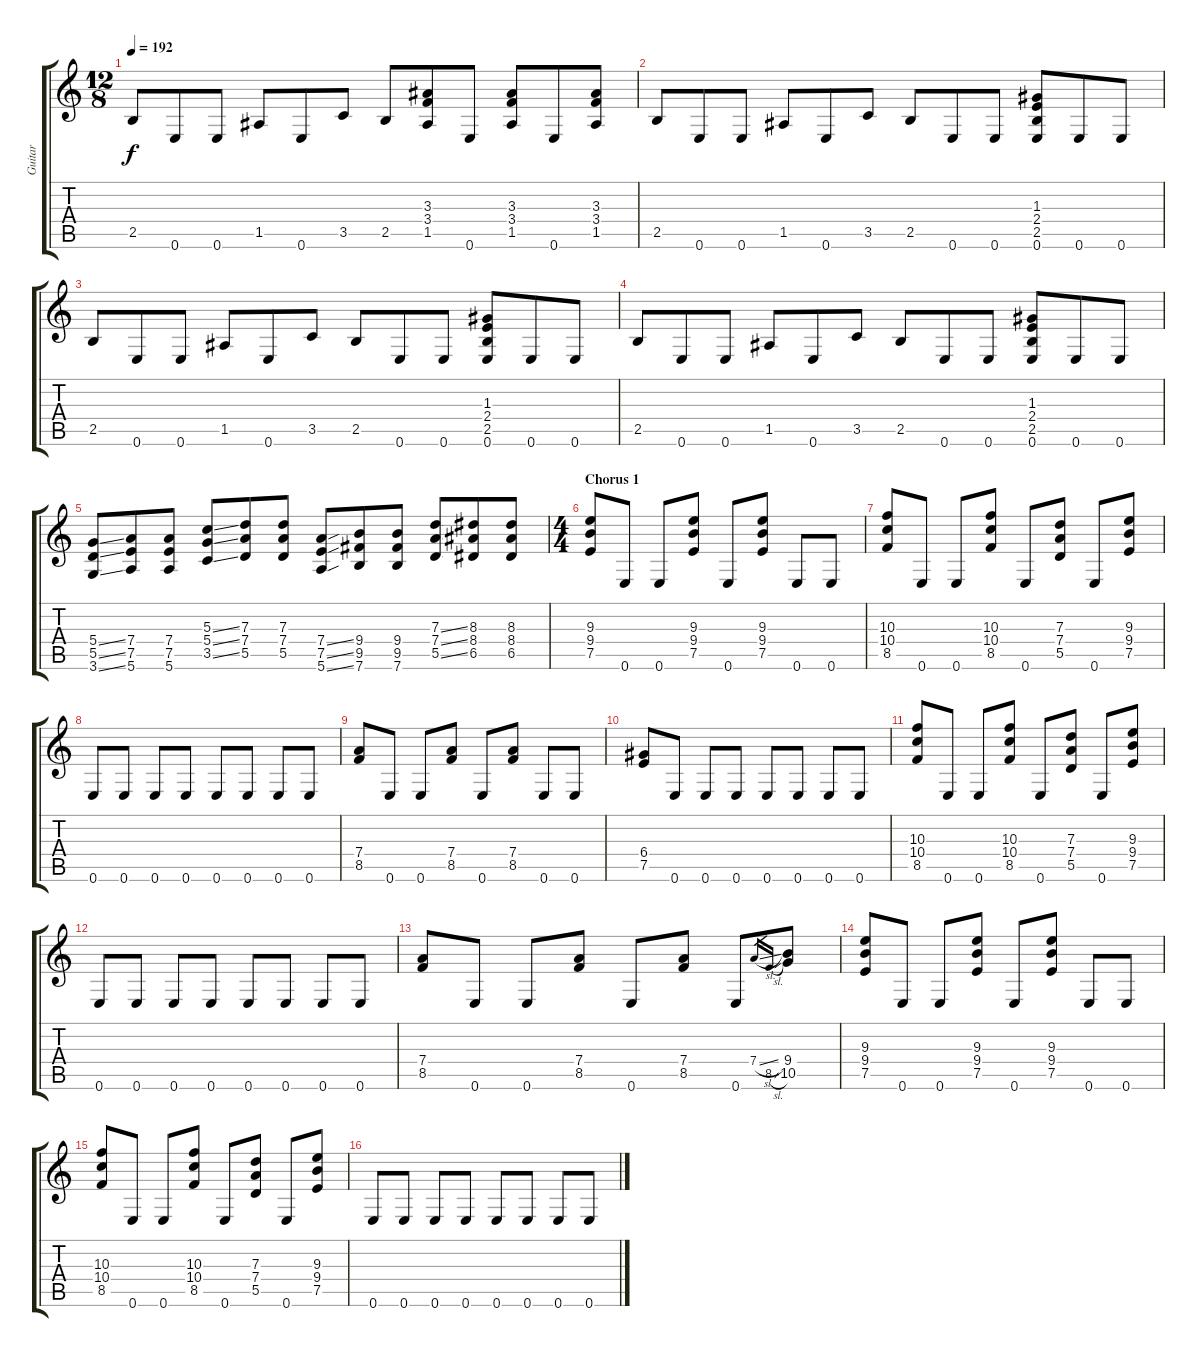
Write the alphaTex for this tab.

\track ("Guitar" "Guitar") {instrument distortionguitar}
\staff {score tabs}
\tuning (E4 B3 G3 D3 A2 E2) {hide}
\ts (12 8)
\tempo 192
\clef g2
\ks c
2.5.8{dy f} 0.6.8 0.6.8 1.5.8 0.6.8 3.5.8 2.5.8 (3.3 3.4 1.5).8 0.6.8 (3.3 3.4 1.5).8 0.6.8 (3.3 3.4 1.5).8 |
2.5.8 0.6.8 0.6.8 1.5.8 0.6.8 3.5.8 2.5.8 0.6.8 0.6.8 (1.3 2.4 2.5 0.6).8 0.6.8 0.6.8 |
2.5.8 0.6.8 0.6.8 1.5.8 0.6.8 3.5.8 2.5.8 0.6.8 0.6.8 (1.3 2.4 2.5 0.6).8 0.6.8 0.6.8 |
2.5.8 0.6.8 0.6.8 1.5.8 0.6.8 3.5.8 2.5.8 0.6.8 0.6.8 (1.3 2.4 2.5 0.6).8 0.6.8 0.6.8 |
(5.4{ss} 5.5{ss} 3.6{ss}).8 (7.4 7.5 5.6).8 (7.4 7.5 5.6).8 (5.3{ss} 5.4{ss} 3.5{ss}).8 (7.3 7.4 5.5).8 (7.3 7.4 5.5).8 (7.4{ss} 7.5{ss} 5.6{ss}).8 (9.4 9.5 7.6).8 (9.4 9.5 7.6).8 (7.3{ss} 7.4{ss} 5.5{ss}).8 (8.3 8.4 6.5).8 (8.3 8.4 6.5).8 |
\ts (4 4)
\section ("" "Chorus 1")
(9.3 9.4 7.5).8 0.6.8 0.6.8 (9.3 9.4 7.5).8 0.6.8 (9.3 9.4 7.5).8 0.6.8 0.6.8 |
(10.3 10.4 8.5).8 0.6.8 0.6.8 (10.3 10.4 8.5).8 0.6.8 (7.3 7.4 5.5).8 0.6.8 (9.3 9.4 7.5).8 |
0.6.8 0.6.8 0.6.8 0.6.8 0.6.8 0.6.8 0.6.8 0.6.8 |
(7.4 8.5).8 0.6.8 0.6.8 (7.4 8.5).8 0.6.8 (7.4 8.5).8 0.6.8 0.6.8 |
(6.4 7.5).8 0.6.8 0.6.8 0.6.8 0.6.8 0.6.8 0.6.8 0.6.8 |
(10.3 10.4 8.5).8 0.6.8 0.6.8 (10.3 10.4 8.5).8 0.6.8 (7.3 7.4 5.5).8 0.6.8 (9.3 9.4 7.5).8 |
0.6.8 0.6.8 0.6.8 0.6.8 0.6.8 0.6.8 0.6.8 0.6.8 |
(7.4 8.5).8 0.6.8 0.6.8 (7.4 8.5).8 0.6.8 (7.4 8.5).8 0.6.8 7.4{sl}.16{gr} 8.5{sl}.16{gr} (9.4 10.5).8 |
(9.3 9.4 7.5).8 0.6.8 0.6.8 (9.3 9.4 7.5).8 0.6.8 (9.3 9.4 7.5).8 0.6.8 0.6.8 |
(10.3 10.4 8.5).8 0.6.8 0.6.8 (10.3 10.4 8.5).8 0.6.8 (7.3 7.4 5.5).8 0.6.8 (9.3 9.4 7.5).8 |
0.6.8 0.6.8 0.6.8 0.6.8 0.6.8 0.6.8 0.6.8 0.6.8
